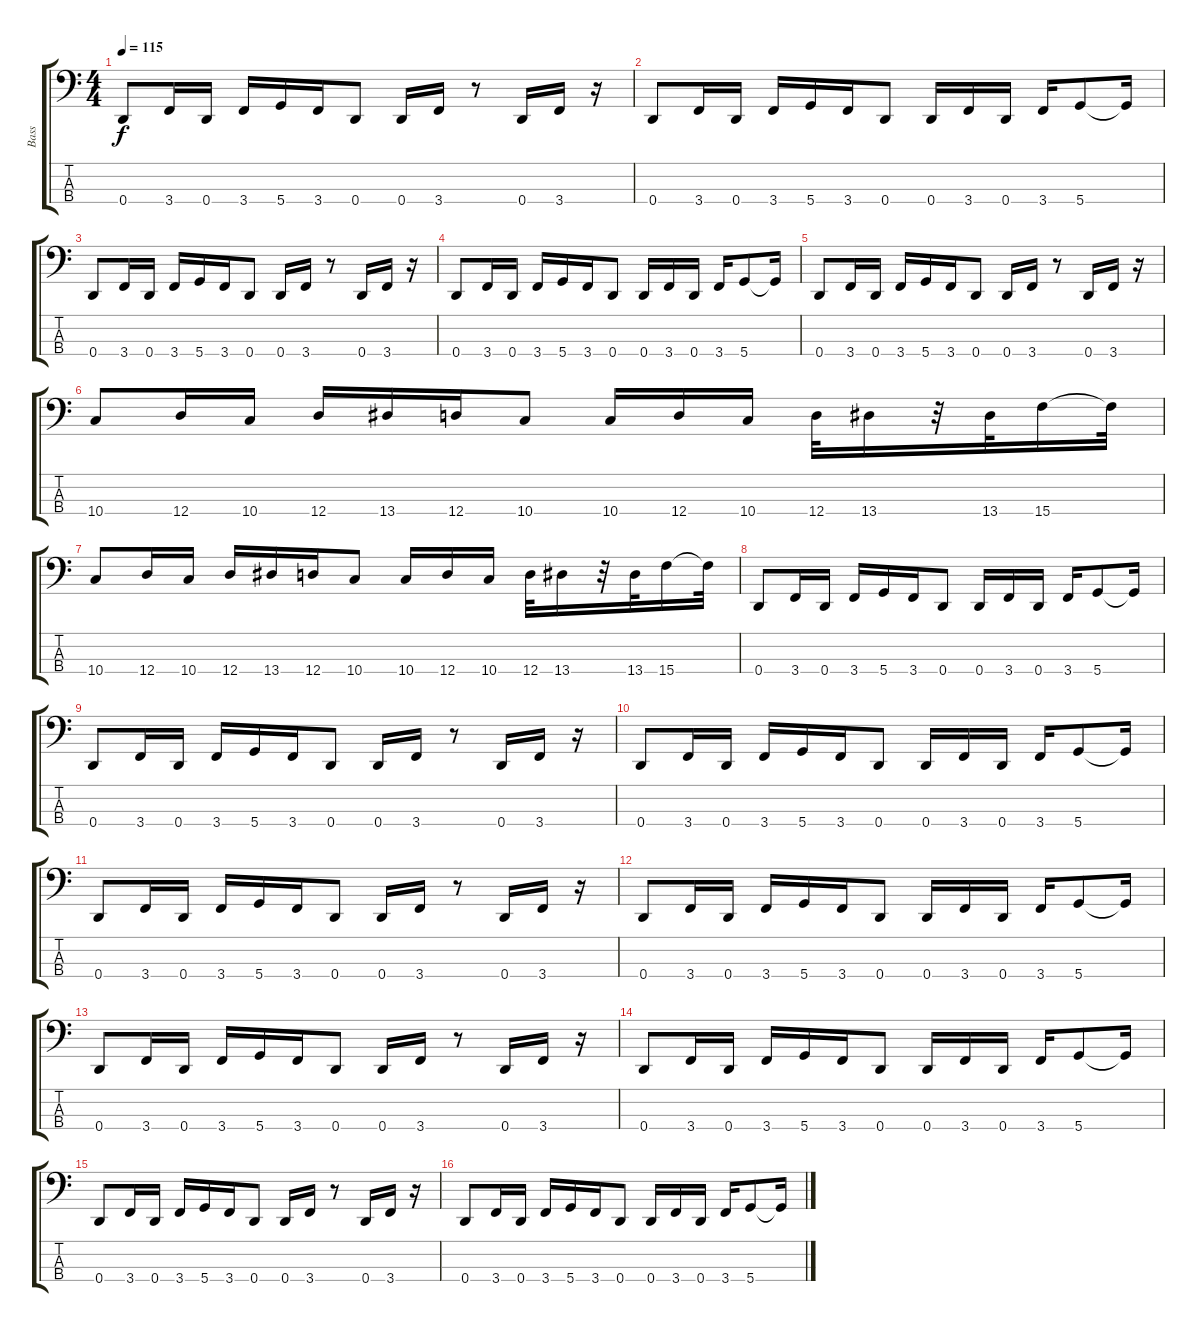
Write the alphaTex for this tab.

\track ("Bass" "Bass") {instrument electricbasspick}
\staff {score tabs}
\tuning (G2 D2 A1 D1) {hide}
\ts (4 4)
\tempo 115
\clef f4
\ks c
0.4.8{dy f} 3.4.16 0.4.16 3.4.16 5.4.16 3.4.16 0.4.8 0.4.16 3.4.16 r.8 0.4.16 3.4.16 r.16 |
0.4.8 3.4.16 0.4.16 3.4.16 5.4.16 3.4.16 0.4.8 0.4.16 3.4.16 0.4.16 3.4.16 5.4.8 5.4{t}.16 |
0.4.8 3.4.16 0.4.16 3.4.16 5.4.16 3.4.16 0.4.8 0.4.16 3.4.16 r.8 0.4.16 3.4.16 r.16 |
0.4.8 3.4.16 0.4.16 3.4.16 5.4.16 3.4.16 0.4.8 0.4.16 3.4.16 0.4.16 3.4.16 5.4.8 5.4{t}.16 |
0.4.8 3.4.16 0.4.16 3.4.16 5.4.16 3.4.16 0.4.8 0.4.16 3.4.16 r.8 0.4.16 3.4.16 r.16 |
10.4.8 12.4.16 10.4.16 12.4.16 13.4.16 12.4.16 10.4.8 10.4.16 12.4.16 10.4.16 12.4.32 13.4.16 r.32 13.4.32 15.4.16 15.4{t}.32 |
10.4.8 12.4.16 10.4.16 12.4.16 13.4.16 12.4.16 10.4.8 10.4.16 12.4.16 10.4.16 12.4.32 13.4.16 r.32 13.4.32 15.4.16 15.4{t}.32 |
0.4.8 3.4.16 0.4.16 3.4.16 5.4.16 3.4.16 0.4.8 0.4.16 3.4.16 0.4.16 3.4.16 5.4.8 5.4{t}.16 |
0.4.8 3.4.16 0.4.16 3.4.16 5.4.16 3.4.16 0.4.8 0.4.16 3.4.16 r.8 0.4.16 3.4.16 r.16 |
0.4.8 3.4.16 0.4.16 3.4.16 5.4.16 3.4.16 0.4.8 0.4.16 3.4.16 0.4.16 3.4.16 5.4.8 5.4{t}.16 |
0.4.8 3.4.16 0.4.16 3.4.16 5.4.16 3.4.16 0.4.8 0.4.16 3.4.16 r.8 0.4.16 3.4.16 r.16 |
0.4.8 3.4.16 0.4.16 3.4.16 5.4.16 3.4.16 0.4.8 0.4.16 3.4.16 0.4.16 3.4.16 5.4.8 5.4{t}.16 |
0.4.8 3.4.16 0.4.16 3.4.16 5.4.16 3.4.16 0.4.8 0.4.16 3.4.16 r.8 0.4.16 3.4.16 r.16 |
0.4.8 3.4.16 0.4.16 3.4.16 5.4.16 3.4.16 0.4.8 0.4.16 3.4.16 0.4.16 3.4.16 5.4.8 5.4{t}.16 |
0.4.8 3.4.16 0.4.16 3.4.16 5.4.16 3.4.16 0.4.8 0.4.16 3.4.16 r.8 0.4.16 3.4.16 r.16 |
0.4.8 3.4.16 0.4.16 3.4.16 5.4.16 3.4.16 0.4.8 0.4.16 3.4.16 0.4.16 3.4.16 5.4.8 5.4{t}.16
